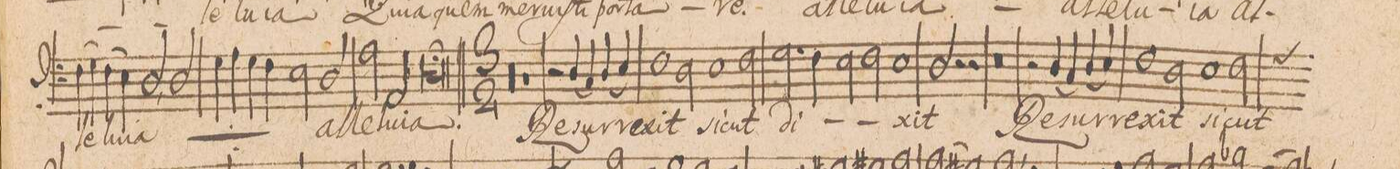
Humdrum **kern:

**kern	**text
*I"BASSVS.	*
*clefF4	*
*k[]	*
*met(c|)	*
*M2/1	*
(4F\	-le-
4G\)	.
(4F\	-lu-
4E\)	.
2D,</	-ia
*	*ij
2D/	al-
=29-	=29-
4G\	-le-
4A\	.
4G\	-lu-
4F\	.
2E\	-ia
*	*Xij
2D/	al-
=30-	=30-
2A\	-le-
2AA/	-lu-
1D\;	-ia.
=31||	=31||
*M3/2	*
00.r	.
=32-	=32-
=33-	=33-
=34-	=34-
=35-	=35-
1.r	.
=36-	=36-
2r	.
(4D/	Re-
4C/)	.
(4D/	-sur-
4E/)	.
=37-	=37-
1F\	-re-
2D\	-xit
=38-	=38-
1E\	di-
2F\	.
=39-	=39-
2.G\	.
4F\	.
2E\	.
=40-	=40-
2F\	.
1E\	.
=41-	=41-
2D/	-xit
2r	.
2r	.
=42-	=42-
0.r	.
=43-	=43-
=44-	=44-
2r	.
(4D/	Re-
4C/)	.
(4D/	-sur-
4E/)	.
=45-	=45-
1F\	-re-
2D\	-xit
=46-	=46-
1E\	si-
*custos:G	*
*-	*-
